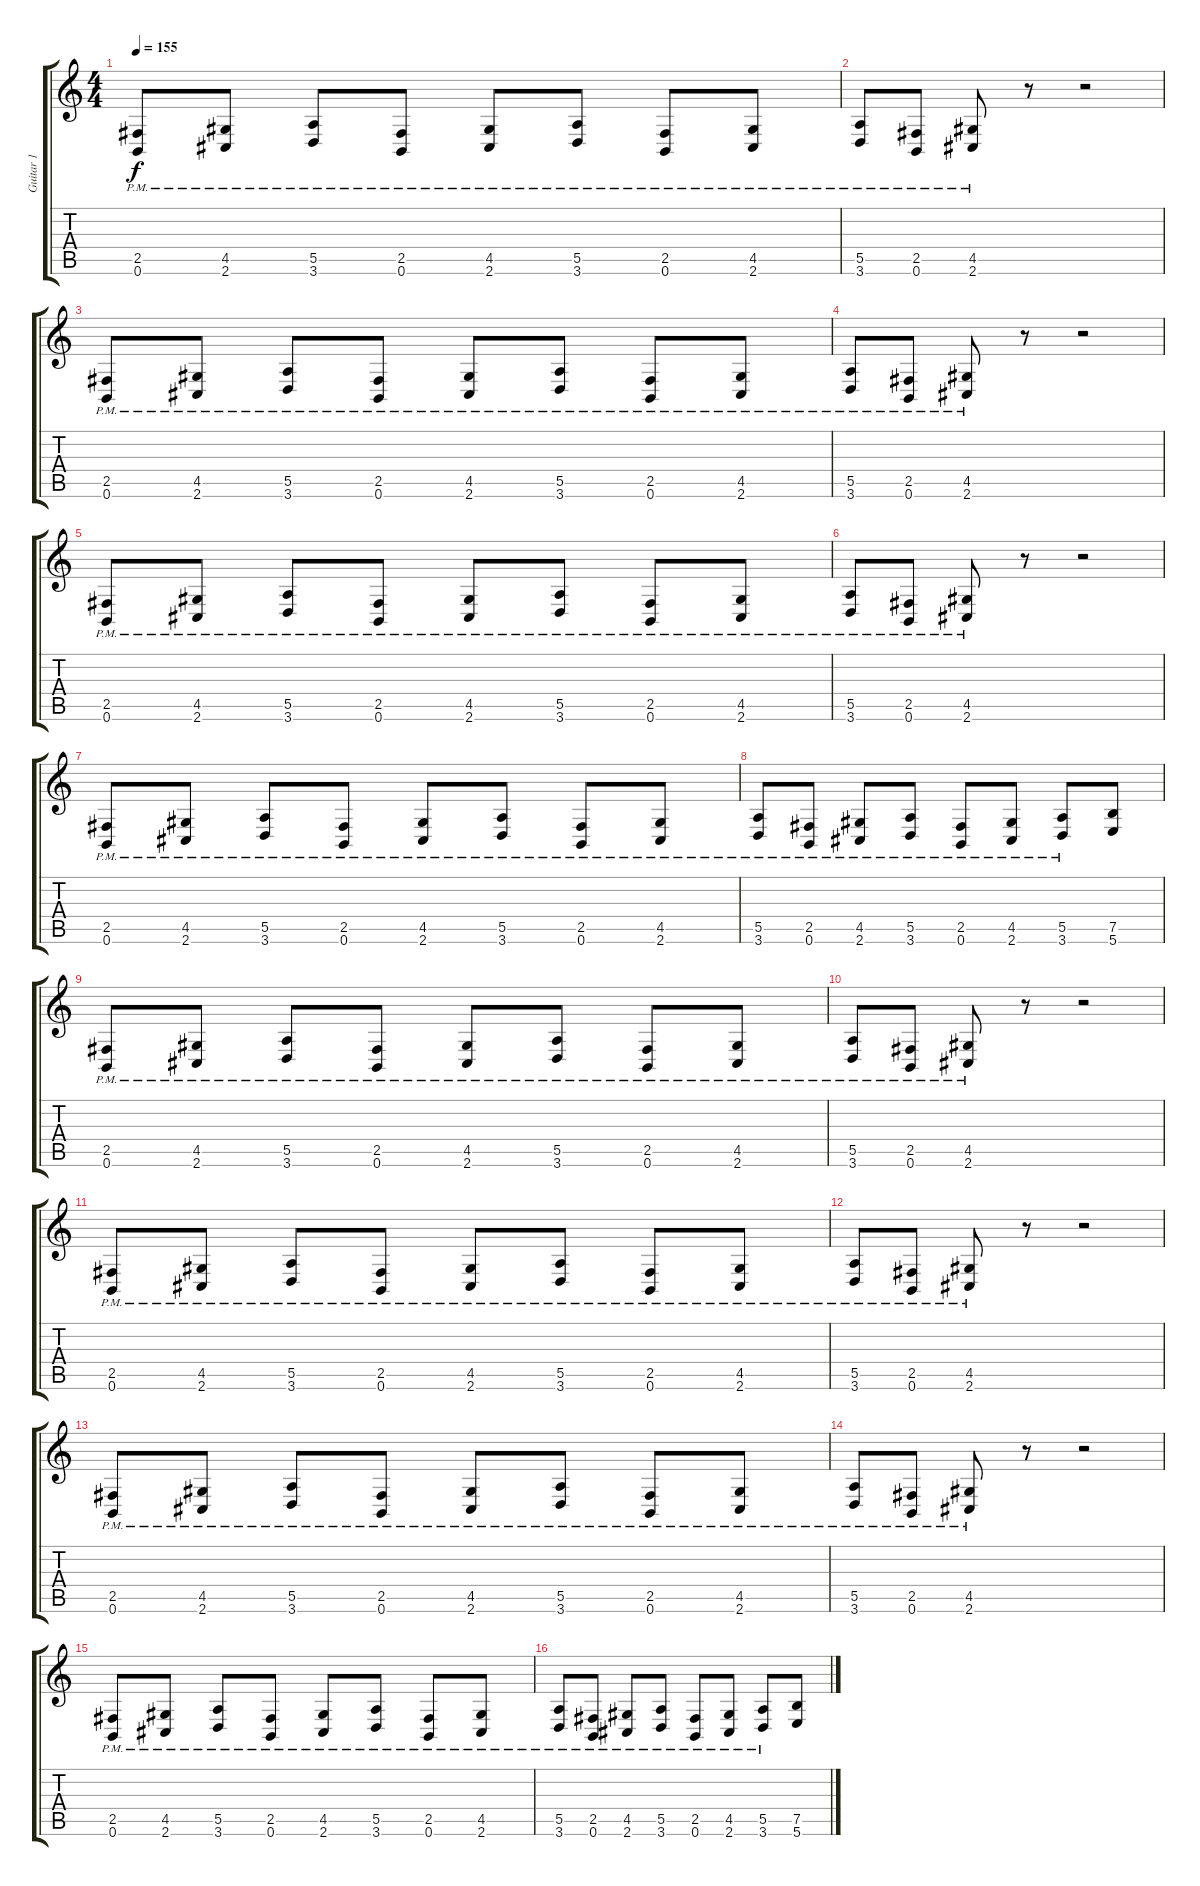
\track ("Guitar 1" "Guitar 1") {instrument distortionguitar}
\staff {score tabs}
\tuning (B3 Gb3 D3 A2 E2 B1) {hide}
\ts (4 4)
\tempo 155
\clef g2
\ks c
(2.5{pm} 0.6{pm}).8{dy f} (4.5{pm} 2.6{pm}).8 (5.5{pm} 3.6{pm}).8 (2.5{pm} 0.6{pm}).8 (4.5{pm} 2.6{pm}).8 (5.5{pm} 3.6{pm}).8 (2.5{pm} 0.6{pm}).8 (4.5{pm} 2.6{pm}).8 |
(5.5{pm} 3.6{pm}).8 (2.5{pm} 0.6{pm}).8 (4.5{pm} 2.6{pm}).8 r.8 r.2 |
(2.5{pm} 0.6{pm}).8 (4.5{pm} 2.6{pm}).8 (5.5{pm} 3.6{pm}).8 (2.5{pm} 0.6{pm}).8 (4.5{pm} 2.6{pm}).8 (5.5{pm} 3.6{pm}).8 (2.5{pm} 0.6{pm}).8 (4.5{pm} 2.6{pm}).8 |
(5.5{pm} 3.6{pm}).8 (2.5{pm} 0.6{pm}).8 (4.5{pm} 2.6{pm}).8 r.8 r.2 |
(2.5{pm} 0.6{pm}).8 (4.5{pm} 2.6{pm}).8 (5.5{pm} 3.6{pm}).8 (2.5{pm} 0.6{pm}).8 (4.5{pm} 2.6{pm}).8 (5.5{pm} 3.6{pm}).8 (2.5{pm} 0.6{pm}).8 (4.5{pm} 2.6{pm}).8 |
(5.5{pm} 3.6{pm}).8 (2.5{pm} 0.6{pm}).8 (4.5{pm} 2.6{pm}).8 r.8 r.2 |
(2.5{pm} 0.6{pm}).8 (4.5{pm} 2.6{pm}).8 (5.5{pm} 3.6{pm}).8 (2.5{pm} 0.6{pm}).8 (4.5{pm} 2.6{pm}).8 (5.5{pm} 3.6{pm}).8 (2.5{pm} 0.6{pm}).8 (4.5{pm} 2.6{pm}).8 |
(5.5{pm} 3.6{pm}).8 (2.5{pm} 0.6{pm}).8 (4.5{pm} 2.6{pm}).8 (5.5{pm} 3.6{pm}).8 (2.5{pm} 0.6{pm}).8 (4.5{pm} 2.6{pm}).8 (5.5{pm} 3.6{pm}).8 (7.5 5.6).8 |
(2.5{pm} 0.6{pm}).8 (4.5{pm} 2.6{pm}).8 (5.5{pm} 3.6{pm}).8 (2.5{pm} 0.6{pm}).8 (4.5{pm} 2.6{pm}).8 (5.5{pm} 3.6{pm}).8 (2.5{pm} 0.6{pm}).8 (4.5{pm} 2.6{pm}).8 |
(5.5{pm} 3.6{pm}).8 (2.5{pm} 0.6{pm}).8 (4.5{pm} 2.6{pm}).8 r.8 r.2 |
(2.5{pm} 0.6{pm}).8 (4.5{pm} 2.6{pm}).8 (5.5{pm} 3.6{pm}).8 (2.5{pm} 0.6{pm}).8 (4.5{pm} 2.6{pm}).8 (5.5{pm} 3.6{pm}).8 (2.5{pm} 0.6{pm}).8 (4.5{pm} 2.6{pm}).8 |
(5.5{pm} 3.6{pm}).8 (2.5{pm} 0.6{pm}).8 (4.5{pm} 2.6{pm}).8 r.8 r.2 |
(2.5{pm} 0.6{pm}).8 (4.5{pm} 2.6{pm}).8 (5.5{pm} 3.6{pm}).8 (2.5{pm} 0.6{pm}).8 (4.5{pm} 2.6{pm}).8 (5.5{pm} 3.6{pm}).8 (2.5{pm} 0.6{pm}).8 (4.5{pm} 2.6{pm}).8 |
(5.5{pm} 3.6{pm}).8 (2.5{pm} 0.6{pm}).8 (4.5{pm} 2.6{pm}).8 r.8 r.2 |
(2.5{pm} 0.6{pm}).8 (4.5{pm} 2.6{pm}).8 (5.5{pm} 3.6{pm}).8 (2.5{pm} 0.6{pm}).8 (4.5{pm} 2.6{pm}).8 (5.5{pm} 3.6{pm}).8 (2.5{pm} 0.6{pm}).8 (4.5{pm} 2.6{pm}).8 |
(5.5{pm} 3.6{pm}).8 (2.5{pm} 0.6{pm}).8 (4.5{pm} 2.6{pm}).8 (5.5{pm} 3.6{pm}).8 (2.5{pm} 0.6{pm}).8 (4.5{pm} 2.6{pm}).8 (5.5{pm} 3.6{pm}).8 (7.5 5.6).8
